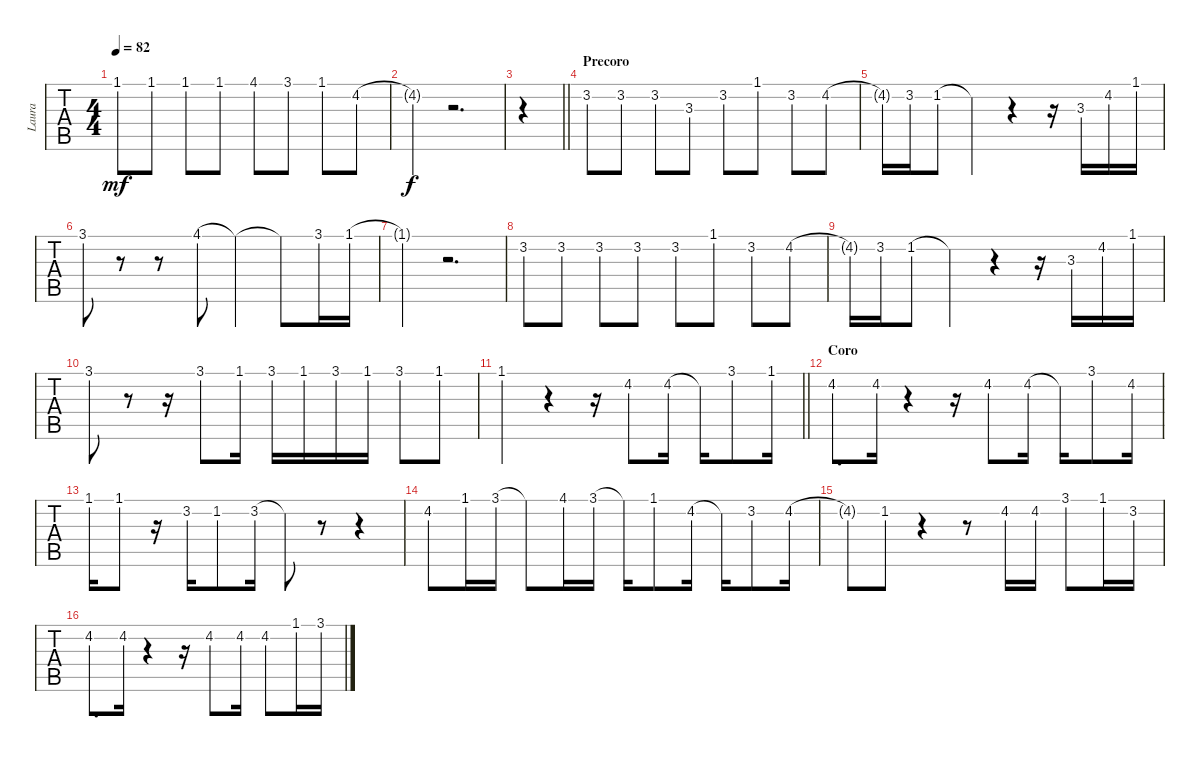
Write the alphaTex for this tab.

\track ("Laura" "Laura") {instrument flute}
\staff {tabs}
\tuning (E4 B3 G3 D3 A2 E2) {hide}
\ts (4 4)
\tempo 82
\clef g2
\ks cminor
1.1.8{dy mf} 1.1.8 1.1.8 1.1.8 4.1.8 3.1.8 1.1.8 4.2.8 |
4.2{t}.4{dy f} r.2{d} |
\barLineRight lightlight
|
\section ("" "Precoro")
3.2.8 3.2.8 3.2.8 3.3.8 3.2.8 1.1.8 3.2.8 4.2.8 |
4.2{t}.16 3.2.16 1.2.8 1.2{t}.4 r.4 r.16 3.3.16 4.2.16 1.1.16 |
3.1.8 r.8 r.8 4.1.8 4.1{t}.4 4.1{t}.8 3.1.16 1.1.16 |
1.1{t}.4 r.2{d} |
3.2.8 3.2.8 3.2.8 3.2.8 3.2.8 1.1.8 3.2.8 4.2.8 |
4.2{t}.16 3.2.16 1.2.8 1.2{t}.4 r.4 r.16 3.3.16 4.2.16 1.1.16 |
3.1.8 r.8 r.16 3.1.8 1.1.16 3.1.16 1.1.16 3.1.16 1.1.16 3.1.8 1.1.8 |
\barLineRight lightlight
1.1.4 r.4 r.16 4.2.8 4.2.16 4.2{t}.16 3.1.8 1.1.16 |
\section ("" "Coro")
4.2.8{d} 4.2.16 r.4 r.16 4.2.8 4.2.16 4.2{t}.16 3.1.8 4.2.16 |
1.1.16 1.1.8 r.16 3.2.16 1.2.8 3.2.16 3.2{t}.8 r.8 r.4 |
4.2.8 1.1.16 3.1.16 3.1{t}.8 4.1.16 3.1.16 3.1{t}.16 1.1.8 4.2.16 4.2{t}.16 3.2.8 4.2.16 |
4.2{t}.8 1.2.8 r.4 r.8 4.2.16 4.2.16 3.1.8 1.1.16 3.2.16 |
4.2.8{d} 4.2.16 r.4 r.16 4.2.8 4.2.16 4.2.8 1.1.16 3.1.16
